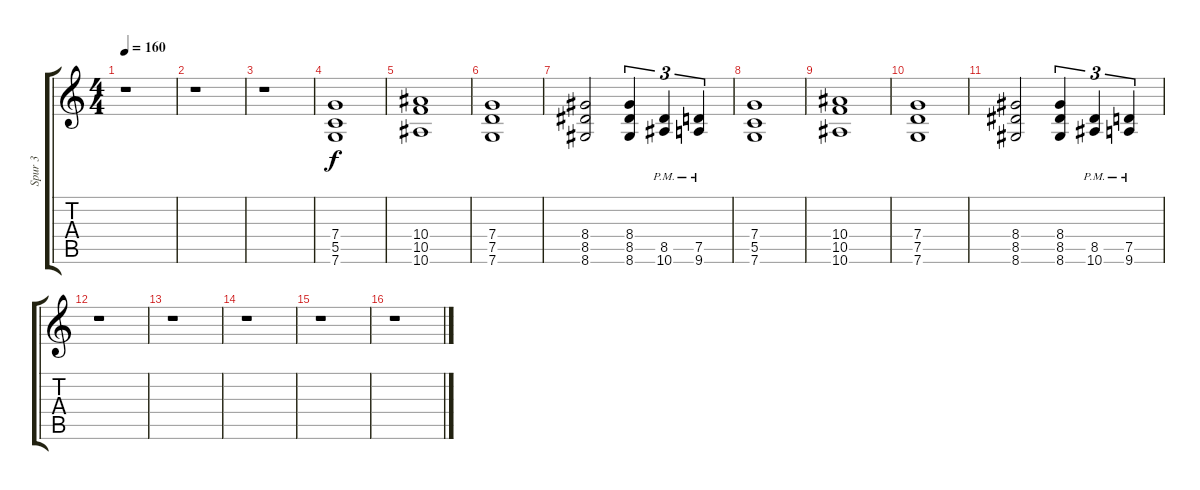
\track ("Spur 3" "Spur 3") {instrument overdrivenguitar}
\staff {score tabs}
\tuning (D4 A3 F3 C3 G2 C2) {hide}
\ts (4 4)
\tempo 160
\clef g2
\ks c
r.1{dy f} |
r.1 |
r.1 |
(7.4 5.5 7.6).1{instrument distortionguitar} |
(10.4 10.5 10.6).1 |
(7.4 7.5 7.6).1 |
(8.4 8.5 8.6).2 (8.4 8.5 8.6).4{tu (3 2)} (8.5{pm} 10.6{pm}).4{tu (3 2)} (7.5{pm} 9.6{pm}).4{tu (3 2)} |
(7.4 5.5 7.6).1 |
(10.4 10.5 10.6).1 |
(7.4 7.5 7.6).1 |
(8.4 8.5 8.6).2 (8.4 8.5 8.6).4{tu (3 2)} (8.5{pm} 10.6{pm}).4{tu (3 2)} (7.5{pm} 9.6{pm}).4{tu (3 2)} |
r.1 |
r.1 |
r.1 |
r.1 |
r.1
